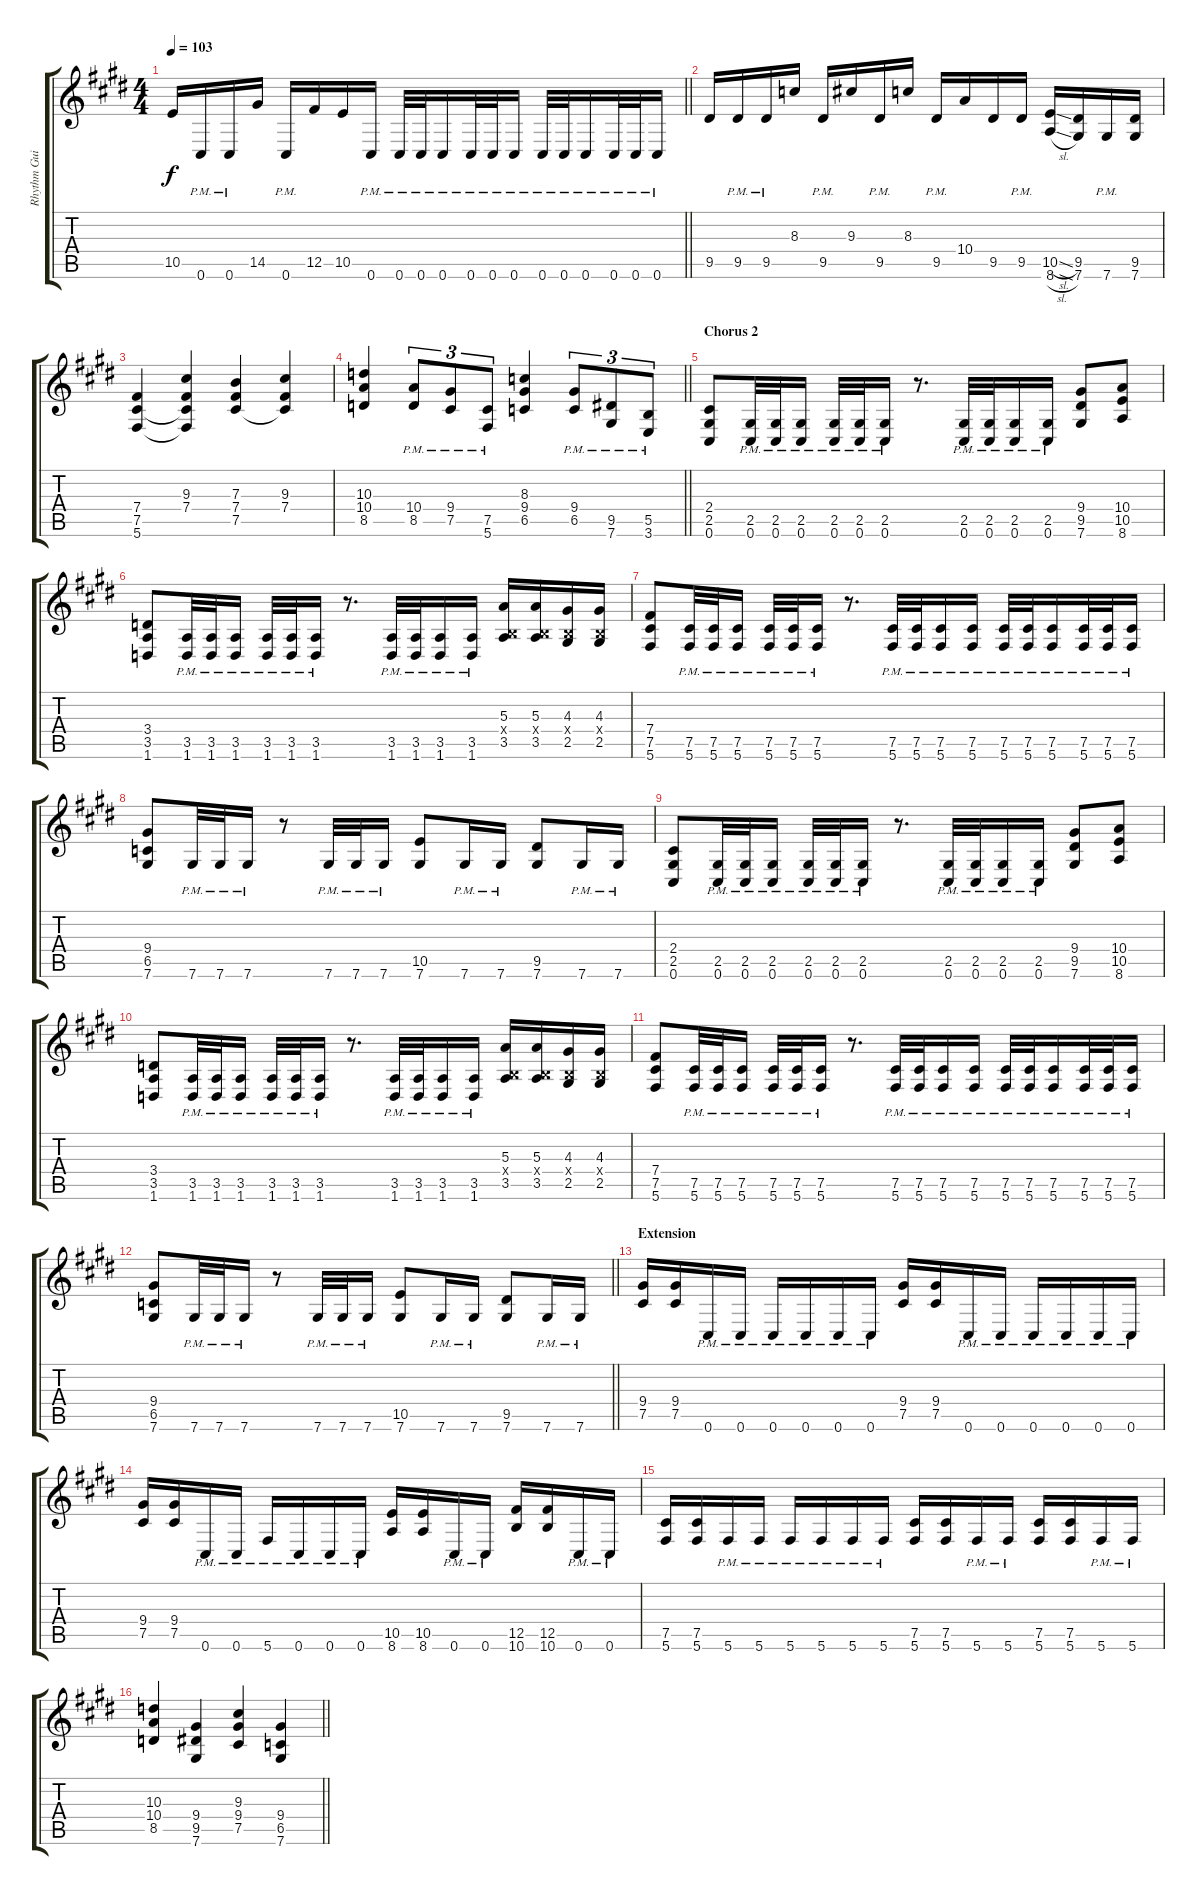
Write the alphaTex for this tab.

\track ("Rhythm Guitar" "Rhythm Gui") {instrument overdrivenguitar}
\staff {score tabs}
\tuning (Db4 Ab3 E3 B2 Gb2 Db2) {hide}
\ts (4 4)
\tempo 103
\clef g2
\barLineRight lightlight
\ks c#minor
10.5.16{dy f} 0.6{pm}.16 0.6{pm}.16 14.5.16 0.6{pm}.16 12.5.16 10.5.16 0.6{pm}.16 0.6{pm}.32 0.6{pm}.32 0.6{pm}.16 0.6{pm}.32 0.6{pm}.32 0.6{pm}.16 0.6{pm}.32 0.6{pm}.32 0.6{pm}.16 0.6{pm}.32 0.6{pm}.32 0.6{pm}.16 |
9.5.16 9.5{pm}.16 9.5{pm}.16 8.3.16 9.5{pm}.16 9.3.16 9.5{pm}.16 8.3.16 9.5{pm}.16 10.4.16 9.5.16 9.5{pm}.16 (10.5{sl} 8.6{sl}).16 (9.5 7.6).16 7.6{pm}.16 (9.5 7.6).16 |
(7.4 7.5 5.6).4 (9.3 7.4 7.5{t} 5.6{t}).4 (7.3 7.4 7.5).4 (9.3 7.4 7.5{t}).4 |
\barLineRight lightlight
(10.3 10.4 8.5).4 (10.4{pm} 8.5{pm}).8{tu (3 2)} (9.4{pm} 7.5{pm}).8{tu (3 2)} (7.5{pm} 5.6{pm}).8{tu (3 2)} (8.3 9.4 6.5).4 (9.4{pm} 6.5).8{tu (3 2)} (9.5{pm} 7.6{pm}).8{tu (3 2)} (5.5{pm} 3.6{pm}).8{tu (3 2)} |
\section ("" "Chorus 2")
(2.4 2.5 0.6).8 (2.5{pm} 0.6{pm}).32 (2.5{pm} 0.6{pm}).32 (2.5{pm} 0.6{pm}).16 (2.5{pm} 0.6{pm}).32 (2.5{pm} 0.6{pm}).32 (2.5{pm} 0.6{pm}).16 r.8{d} (2.5{pm} 0.6{pm}).32 (2.5{pm} 0.6{pm}).32 (2.5{pm} 0.6{pm}).16 (2.5{pm} 0.6{pm}).16 (9.4 9.5 7.6).8 (10.4 10.5 8.6).8 |
(3.4 3.5 1.6).8 (3.5{pm} 1.6{pm}).32 (3.5{pm} 1.6{pm}).32 (3.5{pm} 1.6{pm}).16 (3.5{pm} 1.6{pm}).32 (3.5{pm} 1.6{pm}).32 (3.5{pm} 1.6{pm}).16 r.8{d} (3.5{pm} 1.6{pm}).32 (3.5{pm} 1.6{pm}).32 (3.5{pm} 1.6{pm}).16 (3.5{pm} 1.6{pm}).16 (5.3 0.4{x} 3.5).16 (5.3 0.4{x} 3.5).16 (4.3 0.4{x} 2.5).16 (4.3 0.4{x} 2.5).16 |
(7.4 7.5 5.6).8 (7.5{pm} 5.6{pm}).32 (7.5{pm} 5.6{pm}).32 (7.5{pm} 5.6{pm}).16 (7.5{pm} 5.6{pm}).32 (7.5{pm} 5.6{pm}).32 (7.5{pm} 5.6{pm}).16 r.8{d} (7.5{pm} 5.6{pm}).32 (7.5{pm} 5.6{pm}).32 (7.5{pm} 5.6{pm}).16 (7.5{pm} 5.6{pm}).16 (7.5{pm} 5.6{pm}).32 (7.5{pm} 5.6{pm}).32 (7.5{pm} 5.6{pm}).16 (7.5{pm} 5.6{pm}).32 (7.5{pm} 5.6{pm}).32 (7.5{pm} 5.6{pm}).16 |
(9.4 6.5 7.6).8 7.6{pm}.32 7.6{pm}.32 7.6{pm}.16 r.8 7.6{pm}.32 7.6{pm}.32 7.6{pm}.16 (10.5 7.6).8 7.6{pm}.16 7.6{pm}.16 (9.5 7.6).8 7.6{pm}.16 7.6{pm}.16 |
(2.4 2.5 0.6).8 (2.5{pm} 0.6{pm}).32 (2.5{pm} 0.6{pm}).32 (2.5{pm} 0.6{pm}).16 (2.5{pm} 0.6{pm}).32 (2.5{pm} 0.6{pm}).32 (2.5{pm} 0.6{pm}).16 r.8{d} (2.5{pm} 0.6{pm}).32 (2.5{pm} 0.6{pm}).32 (2.5{pm} 0.6{pm}).16 (2.5{pm} 0.6{pm}).16 (9.4 9.5 7.6).8 (10.4 10.5 8.6).8 |
(3.4 3.5 1.6).8 (3.5{pm} 1.6{pm}).32 (3.5{pm} 1.6{pm}).32 (3.5{pm} 1.6{pm}).16 (3.5{pm} 1.6{pm}).32 (3.5{pm} 1.6{pm}).32 (3.5{pm} 1.6{pm}).16 r.8{d} (3.5{pm} 1.6{pm}).32 (3.5{pm} 1.6{pm}).32 (3.5{pm} 1.6{pm}).16 (3.5{pm} 1.6{pm}).16 (5.3 0.4{x} 3.5).16 (5.3 0.4{x} 3.5).16 (4.3 0.4{x} 2.5).16 (4.3 0.4{x} 2.5).16 |
(7.4 7.5 5.6).8 (7.5{pm} 5.6{pm}).32 (7.5{pm} 5.6{pm}).32 (7.5{pm} 5.6{pm}).16 (7.5{pm} 5.6{pm}).32 (7.5{pm} 5.6{pm}).32 (7.5{pm} 5.6{pm}).16 r.8{d} (7.5{pm} 5.6{pm}).32 (7.5{pm} 5.6{pm}).32 (7.5{pm} 5.6{pm}).16 (7.5{pm} 5.6{pm}).16 (7.5{pm} 5.6{pm}).32 (7.5{pm} 5.6{pm}).32 (7.5{pm} 5.6{pm}).16 (7.5{pm} 5.6{pm}).32 (7.5{pm} 5.6{pm}).32 (7.5{pm} 5.6{pm}).16 |
\barLineRight lightlight
(9.4 6.5 7.6).8 7.6{pm}.32 7.6{pm}.32 7.6{pm}.16 r.8 7.6{pm}.32 7.6{pm}.32 7.6{pm}.16 (10.5 7.6).8 7.6{pm}.16 7.6{pm}.16 (9.5 7.6).8 7.6{pm}.16 7.6{pm}.16 |
\section ("" "Extension")
(9.4 7.5).16 (9.4 7.5).16 0.6{pm}.16 0.6{pm}.16 0.6{pm}.16 0.6{pm}.16 0.6{pm}.16 0.6{pm}.16 (9.4 7.5).16 (9.4 7.5).16 0.6{pm}.16 0.6{pm}.16 0.6{pm}.16 0.6{pm}.16 0.6{pm}.16 0.6{pm}.16 |
(9.4 7.5).16 (9.4 7.5).16 0.6{pm}.16 0.6{pm}.16 5.6{pm}.16 0.6{pm}.16 0.6{pm}.16 0.6{pm}.16 (10.5 8.6).16 (10.5 8.6).16 0.6{pm}.16 0.6{pm}.16 (12.5 10.6).16 (12.5 10.6).16 0.6{pm}.16 0.6{pm}.16 |
(7.5 5.6).16 (7.5 5.6).16 5.6{pm}.16 5.6{pm}.16 5.6{pm}.16 5.6{pm}.16 5.6{pm}.16 5.6{pm}.16 (7.5 5.6).16 (7.5 5.6).16 5.6{pm}.16 5.6{pm}.16 (7.5 5.6).16 (7.5 5.6).16 5.6{pm}.16 5.6{pm}.16 |
\barLineRight lightlight
(10.3 10.4 8.5).4 (9.4 9.5 7.6).4 (9.3 9.4 7.5).4 (9.4 6.5 7.6).4
